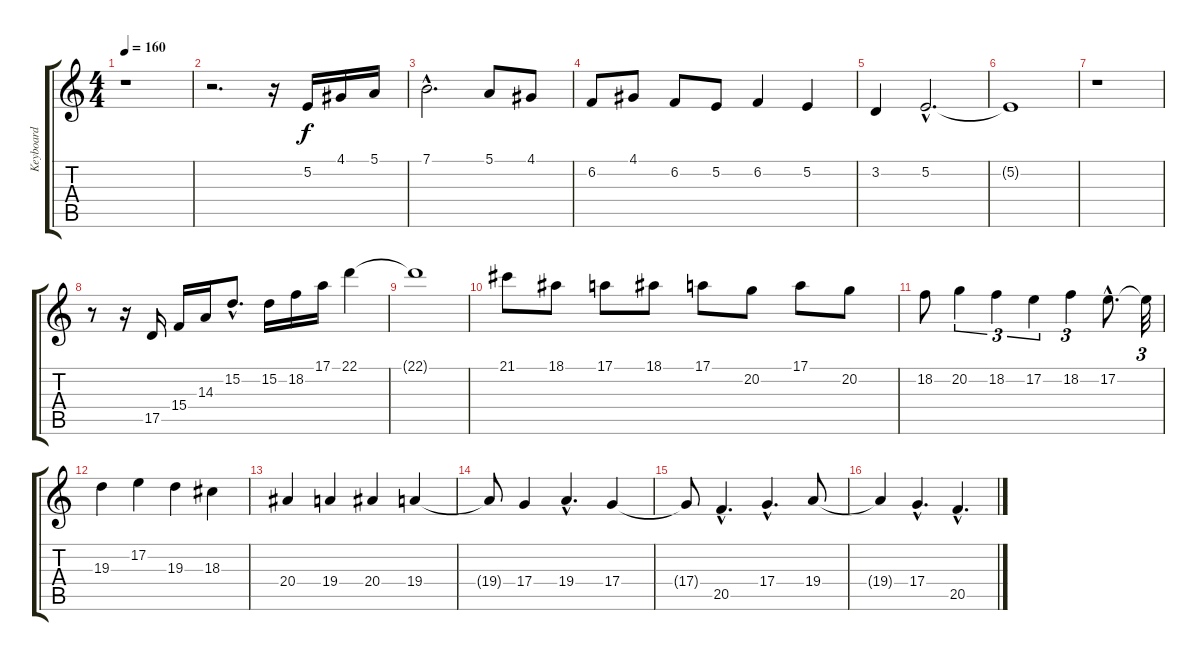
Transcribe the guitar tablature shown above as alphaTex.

\track ("Keyboard" "Keyboard") {instrument synthstrings1}
\staff {score tabs}
\tuning (E4 B3 G3 D3 A2 E2) {hide}
\ts (4 4)
\tempo 160
\clef g2
\ks c
r.1{dy f instrument synthstrings1} |
r.2{d} r.16 5.2.16 4.1.16 5.1.16 |
7.1{hac}.2{d} 5.1.8 4.1.8 |
6.2.8 4.1.8 6.2.8 5.2.8 6.2.4 5.2.4 |
3.2.4 5.2{hac}.2{d} |
5.2{t}.1 |
r.1 |
r.8 r.16 17.5.16 15.4.16 14.3.16 15.2{hac}.8{d} 15.2.16 18.2.16 17.1.16 22.1.4 |
22.1{t}.1 |
21.1.8 18.1.8 17.1.8 18.1.8 17.1.8 20.2.8 17.1.8 20.2.8 |
18.2.8 20.2.4{tu (3 2)} 18.2.4{tu (3 2)} 17.2.4{tu (3 2)} 18.2.4{tu (3 2)} 17.2{hac}.8{d} 17.2{t}.32{tu (3 2)} |
19.3.4 17.2.4 19.3.4 18.3.4 |
20.4.4 19.4.4 20.4.4 19.4.4 |
19.4{t}.8 17.4.4 19.4{hac}.4{d} 17.4.4 |
17.4{t}.8 20.5{hac}.4{d} 17.4{hac}.4{d} 19.4.8 |
19.4{t}.4 17.4{hac}.4{d} 20.5{hac}.4{d}
